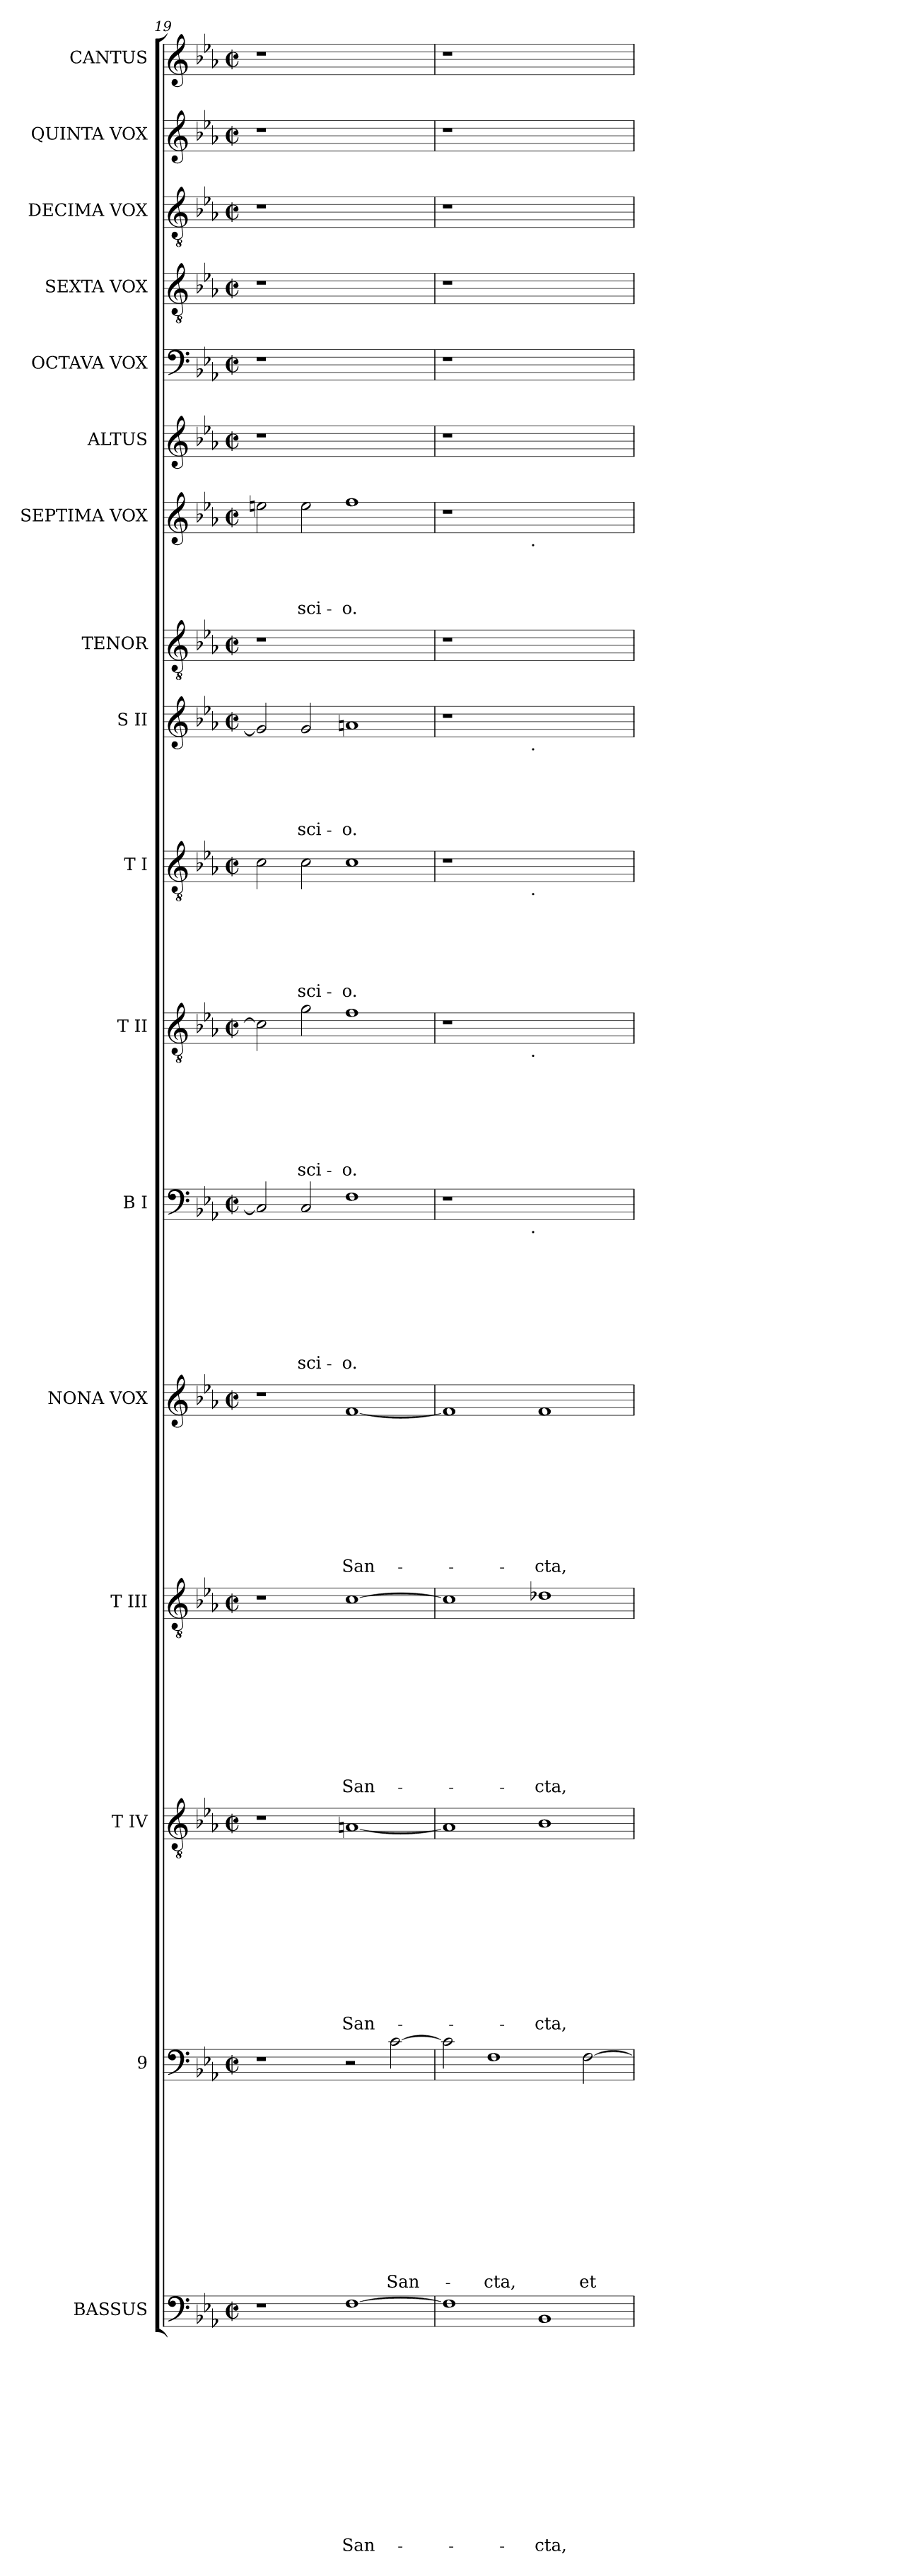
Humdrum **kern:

**kern	**text	**text	**text	**text	**text	**text	**text	**text	**text	**text	**text	**text	**text	**kern	**text	**text	**text	**text	**text	**text	**text	**text	**text	**text	**text	**text	**kern	**text	**text	**text	**text	**text	**text	**text	**text	**text	**text	**text	**kern	**text	**text	**text	**text	**text	**text	**text	**text	**text	**text	**kern	**text	**text	**text	**text	**text	**text	**text	**text	**text	**kern	**text	**text	**text	**text	**text	**text	**text	**text	**kern	**text	**text	**text	**text	**text	**text	**text	**kern	**text	**text	**text	**text	**text	**text	**kern	**text	**text	**text	**text	**text	**kern	**kern	**text	**text	**text	**text	**kern	**kern	**kern	**kern	**kern	**kern
*part17	*part17	*part17	*part17	*part17	*part17	*part17	*part17	*part17	*part17	*part17	*part17	*part17	*part17	*part16	*part16	*part16	*part16	*part16	*part16	*part16	*part16	*part16	*part16	*part16	*part16	*part16	*part15	*part15	*part15	*part15	*part15	*part15	*part15	*part15	*part15	*part15	*part15	*part15	*part14	*part14	*part14	*part14	*part14	*part14	*part14	*part14	*part14	*part14	*part14	*part13	*part13	*part13	*part13	*part13	*part13	*part13	*part13	*part13	*part13	*part12	*part12	*part12	*part12	*part12	*part12	*part12	*part12	*part12	*part11	*part11	*part11	*part11	*part11	*part11	*part11	*part11	*part10	*part10	*part10	*part10	*part10	*part10	*part10	*part9	*part9	*part9	*part9	*part9	*part9	*part8	*part7	*part7	*part7	*part7	*part7	*part6	*part5	*part4	*part3	*part2	*part1
*staff17	*staff17	*staff17	*staff17	*staff17	*staff17	*staff17	*staff17	*staff17	*staff17	*staff17	*staff17	*staff17	*staff17	*staff16	*staff16	*staff16	*staff16	*staff16	*staff16	*staff16	*staff16	*staff16	*staff16	*staff16	*staff16	*staff16	*staff15	*staff15	*staff15	*staff15	*staff15	*staff15	*staff15	*staff15	*staff15	*staff15	*staff15	*staff15	*staff14	*staff14	*staff14	*staff14	*staff14	*staff14	*staff14	*staff14	*staff14	*staff14	*staff14	*staff13	*staff13	*staff13	*staff13	*staff13	*staff13	*staff13	*staff13	*staff13	*staff13	*staff12	*staff12	*staff12	*staff12	*staff12	*staff12	*staff12	*staff12	*staff12	*staff11	*staff11	*staff11	*staff11	*staff11	*staff11	*staff11	*staff11	*staff10	*staff10	*staff10	*staff10	*staff10	*staff10	*staff10	*staff9	*staff9	*staff9	*staff9	*staff9	*staff9	*staff8	*staff7	*staff7	*staff7	*staff7	*staff7	*staff6	*staff5	*staff4	*staff3	*staff2	*staff1
*I"BASSUS	*	*	*	*	*	*	*	*	*	*	*	*	*	*I"9	*	*	*	*	*	*	*	*	*	*	*	*	*I"T IV	*	*	*	*	*	*	*	*	*	*	*	*I"T III	*	*	*	*	*	*	*	*	*	*	*I"NONA VOX	*	*	*	*	*	*	*	*	*	*I"B I	*	*	*	*	*	*	*	*	*I"T II	*	*	*	*	*	*	*	*I"T I	*	*	*	*	*	*	*I"S II	*	*	*	*	*	*I"TENOR	*I"SEPTIMA VOX	*	*	*	*	*I"ALTUS	*I"OCTAVA VOX	*I"SEXTA VOX	*I"DECIMA VOX	*I"QUINTA VOX	*I"CANTUS
*I'B	*	*	*	*	*	*	*	*	*	*	*	*	*	*	*	*	*	*	*	*	*	*	*	*	*	*	*I'T IV	*	*	*	*	*	*	*	*	*	*	*	*I'T III	*	*	*	*	*	*	*	*	*	*	*	*	*	*	*	*	*	*	*	*	*I'B I	*	*	*	*	*	*	*	*	*I'T II	*	*	*	*	*	*	*	*I'T I	*	*	*	*	*	*	*I'S II	*	*	*	*	*	*	*I'S I	*	*	*	*	*	*	*	*	*	*
*clefF4	*	*	*	*	*	*	*	*	*	*	*	*	*	*clefF4	*	*	*	*	*	*	*	*	*	*	*	*	*clefGv2	*	*	*	*	*	*	*	*	*	*	*	*clefGv2	*	*	*	*	*	*	*	*	*	*	*clefG2	*	*	*	*	*	*	*	*	*	*clefF4	*	*	*	*	*	*	*	*	*clefGv2	*	*	*	*	*	*	*	*clefGv2	*	*	*	*	*	*	*clefG2	*	*	*	*	*	*clefGv2	*clefG2	*	*	*	*	*clefG2	*clefF4	*clefGv2	*clefGv2	*clefG2	*clefG2
*k[b-e-a-]	*	*	*	*	*	*	*	*	*	*	*	*	*	*k[b-e-a-]	*	*	*	*	*	*	*	*	*	*	*	*	*k[b-e-a-]	*	*	*	*	*	*	*	*	*	*	*	*k[b-e-a-]	*	*	*	*	*	*	*	*	*	*	*k[b-e-a-]	*	*	*	*	*	*	*	*	*	*k[b-e-a-]	*	*	*	*	*	*	*	*	*k[b-e-a-]	*	*	*	*	*	*	*	*k[b-e-a-]	*	*	*	*	*	*	*k[b-e-a-]	*	*	*	*	*	*k[b-e-a-]	*k[b-e-a-]	*	*	*	*	*k[b-e-a-]	*k[b-e-a-]	*k[b-e-a-]	*k[b-e-a-]	*k[b-e-a-]	*k[b-e-a-]
*E-:	*	*	*	*	*	*	*	*	*	*	*	*	*	*E-:	*	*	*	*	*	*	*	*	*	*	*	*	*E-:	*	*	*	*	*	*	*	*	*	*	*	*E-:	*	*	*	*	*	*	*	*	*	*	*E-:	*	*	*	*	*	*	*	*	*	*E-:	*	*	*	*	*	*	*	*	*E-:	*	*	*	*	*	*	*	*E-:	*	*	*	*	*	*	*E-:	*	*	*	*	*	*E-:	*E-:	*	*	*	*	*E-:	*E-:	*E-:	*E-:	*E-:	*E-:
*M2/2	*	*	*	*	*	*	*	*	*	*	*	*	*	*M2/2	*	*	*	*	*	*	*	*	*	*	*	*	*M2/2	*	*	*	*	*	*	*	*	*	*	*	*M2/2	*	*	*	*	*	*	*	*	*	*	*M2/2	*	*	*	*	*	*	*	*	*	*M2/2	*	*	*	*	*	*	*	*	*M2/2	*	*	*	*	*	*	*	*M2/2	*	*	*	*	*	*	*M2/2	*	*	*	*	*	*M2/2	*M2/2	*	*	*	*	*M2/2	*M2/2	*M2/2	*M2/2	*M2/2	*M2/2
*met(c|)	*	*	*	*	*	*	*	*	*	*	*	*	*	*met(c|)	*	*	*	*	*	*	*	*	*	*	*	*	*met(c|)	*	*	*	*	*	*	*	*	*	*	*	*met(c|)	*	*	*	*	*	*	*	*	*	*	*met(c|)	*	*	*	*	*	*	*	*	*	*met(c|)	*	*	*	*	*	*	*	*	*met(c|)	*	*	*	*	*	*	*	*met(c|)	*	*	*	*	*	*	*met(c|)	*	*	*	*	*	*met(c|)	*met(c|)	*	*	*	*	*met(c|)	*met(c|)	*met(c|)	*met(c|)	*met(c|)	*met(c|)
=19	=19	=19	=19	=19	=19	=19	=19	=19	=19	=19	=19	=19	=19	=19	=19	=19	=19	=19	=19	=19	=19	=19	=19	=19	=19	=19	=19	=19	=19	=19	=19	=19	=19	=19	=19	=19	=19	=19	=19	=19	=19	=19	=19	=19	=19	=19	=19	=19	=19	=19	=19	=19	=19	=19	=19	=19	=19	=19	=19	=19	=19	=19	=19	=19	=19	=19	=19	=19	=19	=19	=19	=19	=19	=19	=19	=19	=19	=19	=19	=19	=19	=19	=19	=19	=19	=19	=19	=19	=19	=19	=19	=19	=19	=19	=19	=19	=19	=19	=19	=19	=19
1r	.	.	.	.	.	.	.	.	.	.	.	.	.	1r	.	.	.	.	.	.	.	.	.	.	.	.	1r	.	.	.	.	.	.	.	.	.	.	.	1r	.	.	.	.	.	.	.	.	.	.	1r	.	.	.	.	.	.	.	.	.	2C/]	.	.	.	.	.	.	.	.	2c\]	.	.	.	.	.	.	.	2c\	.	.	.	.	.	.	2g/]	.	.	.	.	.	1r	2een\	.	.	.	.	1r	1r	1r	1r	1r	1r
!	!	!	!	!	!	!	!	!	!	!	!	!	!	!	!	!	!	!	!	!	!	!	!	!	!	!	!	!	!	!	!	!	!	!	!	!	!	!	!	!	!	!	!	!	!	!	!	!	!	!	!	!	!	!	!	!	!	!	!	!	!	!	!	!	!	!	!	!LO:LY:b	!	!	!	!	!	!	!	!LO:LY:b	!	!	!	!	!	!	!LO:LY:b	!	!	!	!	!	!LO:LY:b	!	!	!	!	!	!LO:LY:b	!	!	!	!	!	!
.	.	.	.	.	.	.	.	.	.	.	.	.	.	.	.	.	.	.	.	.	.	.	.	.	.	.	.	.	.	.	.	.	.	.	.	.	.	.	.	.	.	.	.	.	.	.	.	.	.	.	.	.	.	.	.	.	.	.	.	2C/	.	.	.	.	.	.	.	-sci-	2g\	.	.	.	.	.	.	-sci-	2c\	.	.	.	.	.	-sci-	2g/	.	.	.	.	-sci-	.	2ee\	.	.	.	-sci-	.	.	.	.	.	.
!	!	!	!	!	!	!	!	!	!	!	!	!	!LO:LY:b	!	!	!	!	!	!	!	!	!	!	!	!	!	!	!	!	!	!	!	!	!	!	!	!	!LO:LY:b	!	!	!	!	!	!	!	!	!	!	!LO:LY:b	!	!	!	!	!	!	!	!	!	!LO:LY:b	!	!	!	!	!	!	!	!	!LO:LY:b	!	!	!	!	!	!	!	!LO:LY:b	!	!	!	!	!	!	!LO:LY:b	!	!	!	!	!	!LO:LY:b	!	!	!	!	!	!LO:LY:b	!	!	!	!	!	!
[>1F	.	.	.	.	.	.	.	.	.	.	.	.	San-	2r	.	.	.	.	.	.	.	.	.	.	.	.	[<1An	.	.	.	.	.	.	.	.	.	.	San-	[>1c	.	.	.	.	.	.	.	.	.	San-	[<1f	.	.	.	.	.	.	.	.	San-	1F	.	.	.	.	.	.	.	-o.	1f	.	.	.	.	.	.	-o.	1c	.	.	.	.	.	-o.	1an	.	.	.	.	-o.	1ryy	1ff	.	.	.	-o.	1ryy	1ryy	1ryy	1ryy	1ryy	1ryy
!	!	!	!	!	!	!	!	!	!	!	!	!	!	!	!	!	!	!	!	!	!	!	!	!	!	!LO:LY:b	!	!	!	!	!	!	!	!	!	!	!	!	!	!	!	!	!	!	!	!	!	!	!	!	!	!	!	!	!	!	!	!	!	!	!	!	!	!	!	!	!	!	!	!	!	!	!	!	!	!	!	!	!	!	!	!	!	!	!	!	!	!	!	!	!	!	!	!	!	!	!	!	!	!	!
.	.	.	.	.	.	.	.	.	.	.	.	.	.	[>2c\	.	.	.	.	.	.	.	.	.	.	.	San-	.	.	.	.	.	.	.	.	.	.	.	.	.	.	.	.	.	.	.	.	.	.	.	.	.	.	.	.	.	.	.	.	.	.	.	.	.	.	.	.	.	.	.	.	.	.	.	.	.	.	.	.	.	.	.	.	.	.	.	.	.	.	.	.	.	.	.	.	.	.	.	.	.	.	.
=20	=20	=20	=20	=20	=20	=20	=20	=20	=20	=20	=20	=20	=20	=20	=20	=20	=20	=20	=20	=20	=20	=20	=20	=20	=20	=20	=20	=20	=20	=20	=20	=20	=20	=20	=20	=20	=20	=20	=20	=20	=20	=20	=20	=20	=20	=20	=20	=20	=20	=20	=20	=20	=20	=20	=20	=20	=20	=20	=20	=20	=20	=20	=20	=20	=20	=20	=20	=20	=20	=20	=20	=20	=20	=20	=20	=20	=20	=20	=20	=20	=20	=20	=20	=20	=20	=20	=20	=20	=20	=20	=20	=20	=20	=20	=20	=20	=20	=20	=20	=20	=20
*	*	*	*	*	*	*	*	*	*	*	*	*	*	*	*	*	*	*	*	*	*	*	*	*	*	*	*	*	*	*	*	*	*	*	*	*	*	*	*	*	*	*	*	*	*	*	*	*	*	*	*	*	*	*	*	*	*	*	*	*^	*	*	*	*	*	*	*	*	*^	*	*	*	*	*	*	*	*^	*	*	*	*	*	*	*^	*	*	*	*	*	*	*^	*	*	*	*	*	*	*	*	*	*
1F]	.	.	.	.	.	.	.	.	.	.	.	.	.	2c\]	.	.	.	.	.	.	.	.	.	.	.	.	1A]	.	.	.	.	.	.	.	.	.	.	.	1c]	.	.	.	.	.	.	.	.	.	.	1f]	.	.	.	.	.	.	.	.	.	1r	2ryy	.	.	.	.	.	.	.	.	1r	2ryy	.	.	.	.	.	.	.	1r	2ryy	.	.	.	.	.	.	1r	2ryy	.	.	.	.	.	1r	1r	2ryy	.	.	.	.	1r	1r	1r	1r	1r	1r
!	!	!	!	!	!	!	!	!	!	!	!	!	!	!	!	!	!	!	!	!	!	!	!	!	!	!LO:LY:b	!	!	!	!	!	!	!	!	!	!	!	!	!	!	!	!	!	!	!	!	!	!	!	!	!	!	!	!	!	!	!	!	!	!	!	!	!	!	!	!	!	!	!	!	!	!	!	!	!	!	!	!	!	!	!	!	!	!	!	!	!	!	!	!	!	!	!	!	!	!	!	!	!	!	!	!	!	!	!	!
.	.	.	.	.	.	.	.	.	.	.	.	.	.	1F	.	.	.	.	.	.	.	.	.	.	.	-cta,	.	.	.	.	.	.	.	.	.	.	.	.	.	.	.	.	.	.	.	.	.	.	.	.	.	.	.	.	.	.	.	.	.	.	4...ryy	.	.	.	.	.	.	.	.	.	4...ryy	.	.	.	.	.	.	.	.	4...ryy	.	.	.	.	.	.	.	4...ryy	.	.	.	.	.	.	.	4...ryy	.	.	.	.	.	.	.	.	.	.
!	!	!	!	!	!	!	!	!	!	!	!	!	!	!	!	!	!	!	!	!	!	!	!	!	!	!	!	!	!	!	!	!	!	!	!	!	!	!	!	!	!	!	!	!	!	!	!	!	!	!	!	!	!	!	!	!	!	!	!	!	!	!	!	!	!	!	!	!	!	!	!	!	!	!	!	!	!	!	!	!	!	!	!	!	!	!	!	!	!	!	!	!	!	!	!	!LO:TX:b:t=.	!	!	!	!	!	!	!	!	!	!
!	!	!	!	!	!	!	!	!	!	!	!	!	!	!	!	!	!	!	!	!	!	!	!	!	!	!	!	!	!	!	!	!	!	!	!	!	!	!	!	!	!	!	!	!	!	!	!	!	!	!	!	!	!	!	!	!	!	!	!	!	!	!	!	!	!	!	!	!	!	!	!	!	!	!	!	!	!	!	!	!	!	!	!	!	!	!	!	!LO:TX:b:t=.	!	!	!	!	!	!	!	!	!	!	!	!	!	!	!	!	!	!
!	!	!	!	!	!	!	!	!	!	!	!	!	!	!	!	!	!	!	!	!	!	!	!	!	!	!	!	!	!	!	!	!	!	!	!	!	!	!	!	!	!	!	!	!	!	!	!	!	!	!	!	!	!	!	!	!	!	!	!	!	!	!	!	!	!	!	!	!	!	!	!	!	!	!	!	!	!	!	!	!LO:TX:b:t=.	!	!	!	!	!	!	!	!	!	!	!	!	!	!	!	!	!	!	!	!	!	!	!	!	!	!
!	!	!	!	!	!	!	!	!	!	!	!	!	!	!	!	!	!	!	!	!	!	!	!	!	!	!	!	!	!	!	!	!	!	!	!	!	!	!	!	!	!	!	!	!	!	!	!	!	!	!	!	!	!	!	!	!	!	!	!	!	!	!	!	!	!	!	!	!	!	!	!LO:TX:b:t=.	!	!	!	!	!	!	!	!	!	!	!	!	!	!	!	!	!	!	!	!	!	!	!	!	!	!	!	!	!	!	!	!	!	!	!
!	!	!	!	!	!	!	!	!	!	!	!	!	!	!	!	!	!	!	!	!	!	!	!	!	!	!	!	!	!	!	!	!	!	!	!	!	!	!	!	!	!	!	!	!	!	!	!	!	!	!	!	!	!	!	!	!	!	!	!	!	!LO:TX:b:t=.	!	!	!	!	!	!	!	!	!	!	!	!	!	!	!	!	!	!	!	!	!	!	!	!	!	!	!	!	!	!	!	!	!	!	!	!	!	!	!	!	!	!	!	!	!
.	.	.	.	.	.	.	.	.	.	.	.	.	.	.	.	.	.	.	.	.	.	.	.	.	.	.	.	.	.	.	.	.	.	.	.	.	.	.	.	.	.	.	.	.	.	.	.	.	.	.	.	.	.	.	.	.	.	.	.	.	1ryy	.	.	.	.	.	.	.	.	.	1ryy	.	.	.	.	.	.	.	.	1ryy	.	.	.	.	.	.	.	1ryy	.	.	.	.	.	.	.	1ryy	.	.	.	.	.	.	.	.	.	.
!	!	!	!	!	!	!	!	!	!	!	!	!	!LO:LY:b	!	!	!	!	!	!	!	!	!	!	!	!	!	!	!	!	!	!	!	!	!	!	!	!	!LO:LY:b	!	!	!	!	!	!	!	!	!	!	!LO:LY:b	!	!	!	!	!	!	!	!	!	!LO:LY:b	!	!	!	!	!	!	!	!	!	!	!	!	!	!	!	!	!	!	!	!	!	!	!	!	!	!	!	!	!	!	!	!	!	!	!	!	!	!	!	!	!	!	!	!	!	!	!
1BB-	.	.	.	.	.	.	.	.	.	.	.	.	-cta,	.	.	.	.	.	.	.	.	.	.	.	.	.	1B-	.	.	.	.	.	.	.	.	.	.	-cta,	1d-X	.	.	.	.	.	.	.	.	.	-cta,	1f	.	.	.	.	.	.	.	.	-cta,	1ryy	.	.	.	.	.	.	.	.	.	1ryy	.	.	.	.	.	.	.	.	1ryy	.	.	.	.	.	.	.	1ryy	.	.	.	.	.	.	1ryy	1ryy	.	.	.	.	.	1ryy	1ryy	1ryy	1ryy	1ryy	1ryy
!	!	!	!	!	!	!	!	!	!	!	!	!	!	!	!	!	!	!	!	!	!	!	!	!	!	!LO:LY:b	!	!	!	!	!	!	!	!	!	!	!	!	!	!	!	!	!	!	!	!	!	!	!	!	!	!	!	!	!	!	!	!	!	!	!	!	!	!	!	!	!	!	!	!	!	!	!	!	!	!	!	!	!	!	!	!	!	!	!	!	!	!	!	!	!	!	!	!	!	!	!	!	!	!	!	!	!	!	!	!
.	.	.	.	.	.	.	.	.	.	.	.	.	.	[>2F\	.	.	.	.	.	.	.	.	.	.	.	et	.	.	.	.	.	.	.	.	.	.	.	.	.	.	.	.	.	.	.	.	.	.	.	.	.	.	.	.	.	.	.	.	.	.	.	.	.	.	.	.	.	.	.	.	.	.	.	.	.	.	.	.	.	.	.	.	.	.	.	.	.	.	.	.	.	.	.	.	.	.	.	.	.	.	.	.	.	.	.	.
.	.	.	.	.	.	.	.	.	.	.	.	.	.	.	.	.	.	.	.	.	.	.	.	.	.	.	.	.	.	.	.	.	.	.	.	.	.	.	.	.	.	.	.	.	.	.	.	.	.	.	.	.	.	.	.	.	.	.	.	.	32ryy	.	.	.	.	.	.	.	.	.	32ryy	.	.	.	.	.	.	.	.	32ryy	.	.	.	.	.	.	.	32ryy	.	.	.	.	.	.	.	32ryy	.	.	.	.	.	.	.	.	.	.
*	*	*	*	*	*	*	*	*	*	*	*	*	*	*	*	*	*	*	*	*	*	*	*	*	*	*	*	*	*	*	*	*	*	*	*	*	*	*	*	*	*	*	*	*	*	*	*	*	*	*	*	*	*	*	*	*	*	*	*	*v	*v	*	*	*	*	*	*	*	*	*	*	*	*	*	*	*	*	*	*v	*v	*	*	*	*	*	*	*v	*v	*	*	*	*	*	*	*v	*v	*	*	*	*	*	*	*	*	*	*
*	*	*	*	*	*	*	*	*	*	*	*	*	*	*	*	*	*	*	*	*	*	*	*	*	*	*	*	*	*	*	*	*	*	*	*	*	*	*	*	*	*	*	*	*	*	*	*	*	*	*	*	*	*	*	*	*	*	*	*	*	*	*	*	*	*	*	*	*	*v	*v	*	*	*	*	*	*	*	*	*	*	*	*	*	*	*	*	*	*	*	*	*	*	*	*	*	*	*	*	*	*	*	*
=	=	=	=	=	=	=	=	=	=	=	=	=	=	=	=	=	=	=	=	=	=	=	=	=	=	=	=	=	=	=	=	=	=	=	=	=	=	=	=	=	=	=	=	=	=	=	=	=	=	=	=	=	=	=	=	=	=	=	=	=	=	=	=	=	=	=	=	=	=	=	=	=	=	=	=	=	=	=	=	=	=	=	=	=	=	=	=	=	=	=	=	=	=	=	=	=	=	=	=	=	=
*-	*-	*-	*-	*-	*-	*-	*-	*-	*-	*-	*-	*-	*-	*-	*-	*-	*-	*-	*-	*-	*-	*-	*-	*-	*-	*-	*-	*-	*-	*-	*-	*-	*-	*-	*-	*-	*-	*-	*-	*-	*-	*-	*-	*-	*-	*-	*-	*-	*-	*-	*-	*-	*-	*-	*-	*-	*-	*-	*-	*-	*-	*-	*-	*-	*-	*-	*-	*-	*-	*-	*-	*-	*-	*-	*-	*-	*-	*-	*-	*-	*-	*-	*-	*-	*-	*-	*-	*-	*-	*-	*-	*-	*-	*-	*-	*-	*-	*-	*-	*-	*-
